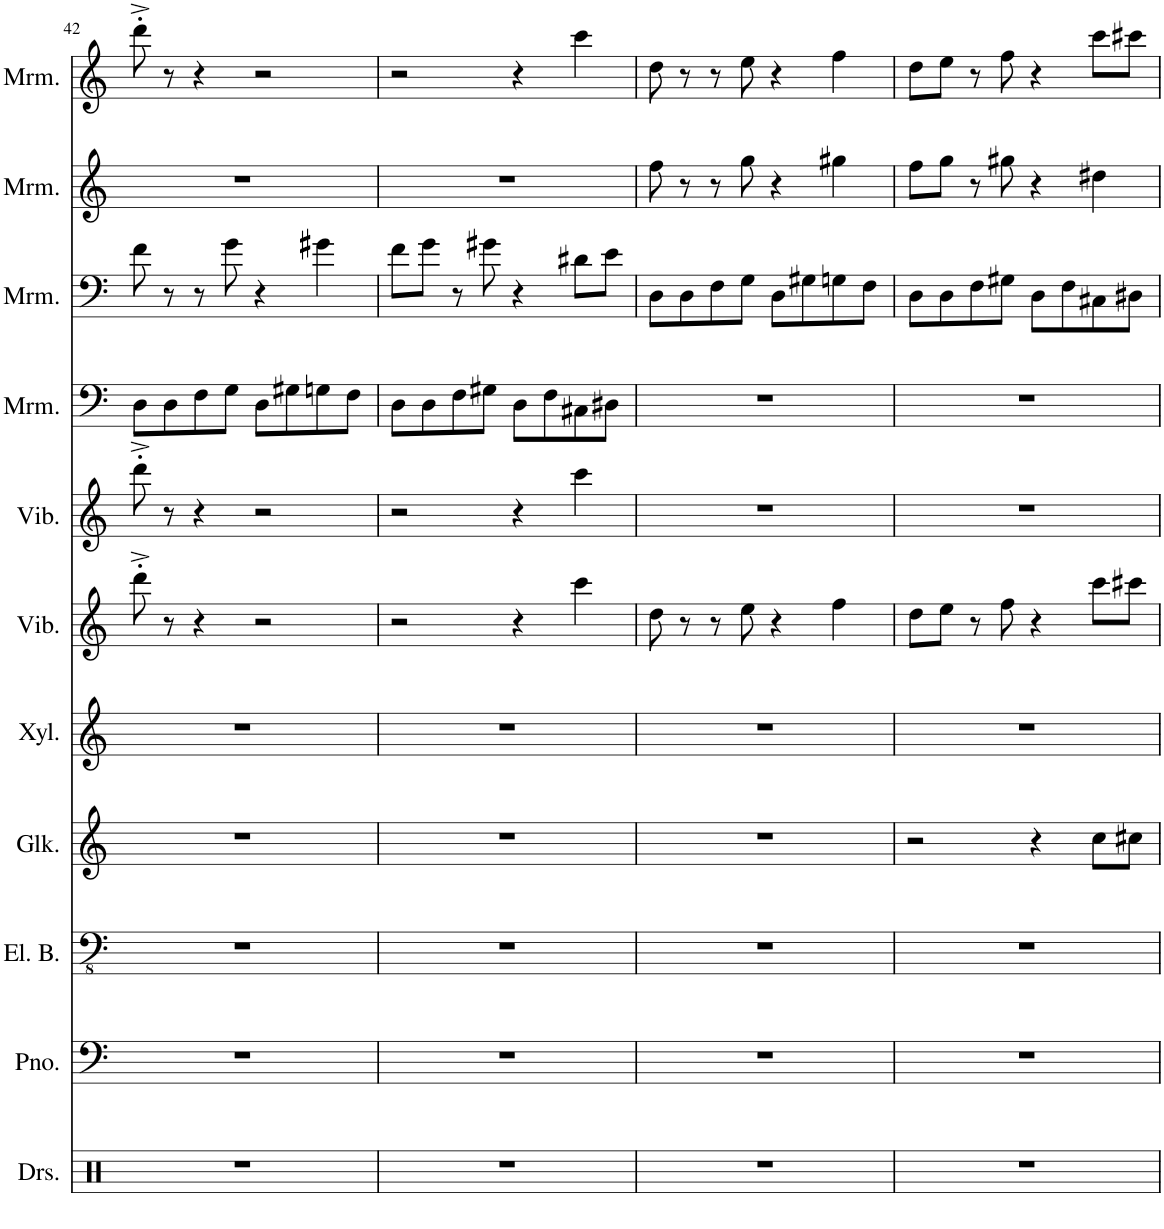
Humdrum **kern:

**kern	**kern	**kern	**kern	**kern	**kern	**kern	**kern	**kern	**kern	**kern
*part11	*part10	*part9	*part8	*part7	*part6	*part5	*part4	*part3	*part2	*part1
*staff11	*staff10	*staff9	*staff8	*staff7	*staff6	*staff5	*staff4	*staff3	*staff2	*staff1
*I"Drumset	*I"Piano	*I"Electric Bass	*I"Glockenspiel	*I"Xylophone	*I"Vibraphone	*I"Vibraphone	*I"Marimba	*I"Marimba	*I"Marimba	*I"Marimba
*I'Drs.	*I'Pno.	*I'El. B.	*I'Glk.	*I'Xyl.	*I'Vib.	*I'Vib.	*I'Mrm.	*I'Mrm.	*I'Mrm.	*I'Mrm.
!!LO:PB:g=z
*clefX	*clefF4	*clefFv4	*clefG2	*clefG2	*clefG2	*clefG2	*clefF4	*clefF4	*clefG2	*clefG2
*	*	*	*Trd-14c-24	*Trd-7c-12	*	*	*	*	*	*
*k[]	*k[]	*k[]	*k[]	*k[]	*k[]	*k[]	*k[]	*k[]	*k[]	*k[]
*M4/4	*M4/4	*M4/4	*M4/4	*M4/4	*M4/4	*M4/4	*M4/4	*M4/4	*M4/4	*M4/4
=42	=42	=42	=42	=42	=42	=42	=42	=42	=42	=42
1r	1r	1r	1r	1r	8ddd'^\	8ddd'^\	8D\L	8f\	1r	8ddd'^\
.	.	.	.	.	8r	8r	8D\	8r	.	8r
.	.	.	.	.	4r	4r	8F\	8r	.	4r
.	.	.	.	.	.	.	8G\J	8g\	.	.
.	.	.	.	.	2r	2r	8D\L	4r	.	2r
.	.	.	.	.	.	.	8G#X\	.	.	.
.	.	.	.	.	.	.	8Gn\	4g#X\	.	.
.	.	.	.	.	.	.	8F\J	.	.	.
=43	=43	=43	=43	=43	=43	=43	=43	=43	=43	=43
1r	1r	1r	1r	1r	2r	2r	8D\L	8f\L	1r	2r
.	.	.	.	.	.	.	8D\	8g\J	.	.
.	.	.	.	.	.	.	8F\	8r	.	.
.	.	.	.	.	.	.	8G#X\J	8g#X\	.	.
.	.	.	.	.	4r	4r	8D\L	4r	.	4r
.	.	.	.	.	.	.	8F\	.	.	.
.	.	.	.	.	4ccc\	4ccc\	8C#X\	8d#X\L	.	4ccc\
.	.	.	.	.	.	.	8D#X\J	8e\J	.	.
=44	=44	=44	=44	=44	=44	=44	=44	=44	=44	=44
1r	1r	1r	1r	1r	8dd\	1r	1r	8D\L	8ff\	8dd\
.	.	.	.	.	8r	.	.	8D\	8r	8r
.	.	.	.	.	8r	.	.	8F\	8r	8r
.	.	.	.	.	8ee\	.	.	8G\J	8gg\	8ee\
.	.	.	.	.	4r	.	.	8D\L	4r	4r
.	.	.	.	.	.	.	.	8G#X\	.	.
.	.	.	.	.	4ff\	.	.	8Gn\	4gg#X\	4ff\
.	.	.	.	.	.	.	.	8F\J	.	.
=45	=45	=45	=45	=45	=45	=45	=45	=45	=45	=45
1r	1r	1r	2r	1r	8dd\L	1r	1r	8D\L	8ff\L	8dd\L
.	.	.	.	.	8ee\J	.	.	8D\	8gg\J	8ee\J
.	.	.	.	.	8r	.	.	8F\	8r	8r
.	.	.	.	.	8ff\	.	.	8G#X\J	8gg#X\	8ff\
.	.	.	4r	.	4r	.	.	8D\L	4r	4r
.	.	.	.	.	.	.	.	8F\	.	.
.	.	.	8cc\L	.	8ccc\L	.	.	8C#X\	4dd#X\	8ccc\L
.	.	.	8cc#X\J	.	8ccc#X\J	.	.	8D#X\J	.	8ccc#X\J
=	=	=	=	=	=	=	=	=	=	=
*-	*-	*-	*-	*-	*-	*-	*-	*-	*-	*-
